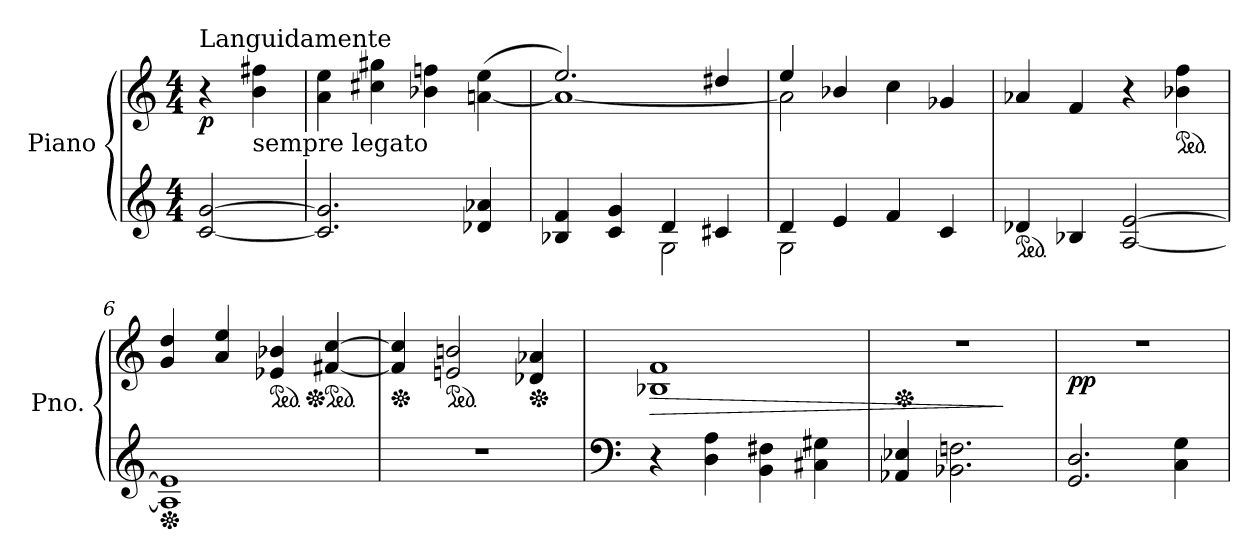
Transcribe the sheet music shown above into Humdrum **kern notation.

**kern	**kern	**dynam
*part1	*part1	*part1
*staff2	*staff1	*staff1/2
*I"Piano	*	*
*I'Pno.	*	*
*clefG2	*clefG2	*
*k[]	*k[]	*
*M4/4	*M4/4	*
*MM96	*MM96	*
=1	=1	=1
!	!LO:TX:a:t=Languidamente	!
!	!	!LO:DY:b
[2c/ [2g/	4r	p
!	!LO:TX:b:t=sempre legato	!
.	4b\ 4ff#X\	.
=2	=2	=2
2.c/] 2.g/]	4a\ 4ee\	.
.	4cc#X\ 4gg#X\	.
.	4b-X\ 4ffn\	.
4d-X/ 4a-X/	(>[4an\ 4ee\	.
=3	=3	=3
*^	*^	*
4B-X/ 4f/	2ryy	2.ee/)	1a_	.
4c/ 4g/	.	.	.	.
4d/	2G\	.	.	.
4c#X/	.	4dd#X/	.	.
=4	=4	=4	=4	=4
4d/	2G\	4ee/	2a\]	.
4e/	.	4b-X/	.	.
4f/	2ryy	4cc\	2ryy	.
4c/	.	4g-X/	.	.
*v	*v	*	*	*
*	*v	*v	*
!!LO:LB:g=z
=5	=5	=5
*ped	*	*
4d-X/	4a-X/	.
4B-X/	4f/	.
[2A/ [2e/	4r	.
*	*ped	*
.	4b-X\ 4ff\	.
=6	=6	=6
*Xped	*	*
1A] 1e]	4g/ 4dd/	.
.	4a/ 4ee/	.
*	*ped	*
.	4e-X/ 4b-X/	.
*	*Xped	*
*	*ped	*
.	[4f#X/ [4cc/	.
=7	=7	=7
*	*Xped	*
1r	4f#/] 4cc/]	.
*	*ped	*
.	2en/ 2bn/	.
*	*Xped	*
.	4d-X/ 4a-X/	.
=8	=8	=8
*clefF4	*	*
!	!	!LO:HP:b
4r	1B-X 1f	>
4D\ 4A\	.	.
4BB\ 4F#X\	.	.
4C#X\ 4G#X\	.	.
!!LO:LB:g=z
=9	=9	=9
*	*Xped	*
4AA-X/ 4E-X/	1r	.
2.BB-X\ 2.Fn\	.	.
.	.	]
=10	=10	=10
!	!	!LO:DY:b
2.GG/ 2.D/	1r	pp
4C\ 4G\	.	.
=	=	=
*-	*-	*-
